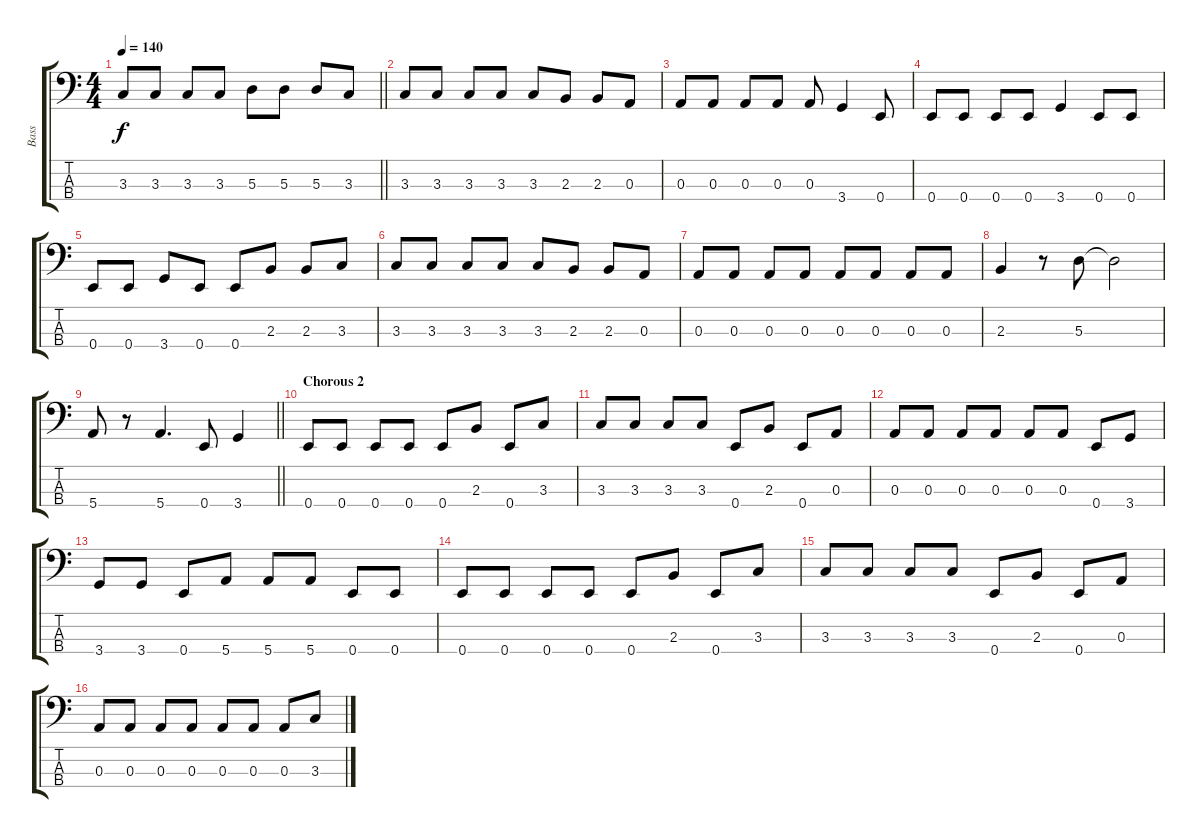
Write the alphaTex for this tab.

\track ("Bass" "Bass") {instrument electricbassfinger}
\staff {score tabs}
\tuning (G2 D2 A1 E1) {hide}
\ts (4 4)
\tempo 140
\clef f4
\barLineRight lightlight
\ks c
3.3.8{dy f} 3.3.8 3.3.8 3.3.8 5.3.8 5.3.8 5.3.8 3.3.8 |
\section ("" "")
3.3.8 3.3.8 3.3.8 3.3.8 3.3.8 2.3.8 2.3.8 0.3.8 |
0.3.8 0.3.8 0.3.8 0.3.8 0.3.8 3.4.4 0.4.8 |
0.4.8 0.4.8 0.4.8 0.4.8 3.4.4 0.4.8 0.4.8 |
0.4.8 0.4.8 3.4.8 0.4.8 0.4.8 2.3.8 2.3.8 3.3.8 |
3.3.8 3.3.8 3.3.8 3.3.8 3.3.8 2.3.8 2.3.8 0.3.8 |
0.3.8 0.3.8 0.3.8 0.3.8 0.3.8 0.3.8 0.3.8 0.3.8 |
2.3.4 r.8 5.3.8 5.3{t}.2 |
\barLineRight lightlight
5.4.8 r.8 5.4.4{d} 0.4.8 3.4.4 |
\section ("" "Chorous 2")
0.4.8 0.4.8 0.4.8 0.4.8 0.4.8 2.3.8 0.4.8 3.3.8 |
3.3.8 3.3.8 3.3.8 3.3.8 0.4.8 2.3.8 0.4.8 0.3.8 |
0.3.8 0.3.8 0.3.8 0.3.8 0.3.8 0.3.8 0.4.8 3.4.8 |
3.4.8 3.4.8 0.4.8 5.4.8 5.4.8 5.4.8 0.4.8 0.4.8 |
0.4.8 0.4.8 0.4.8 0.4.8 0.4.8 2.3.8 0.4.8 3.3.8 |
3.3.8 3.3.8 3.3.8 3.3.8 0.4.8 2.3.8 0.4.8 0.3.8 |
0.3.8 0.3.8 0.3.8 0.3.8 0.3.8 0.3.8 0.3.8 3.3.8
